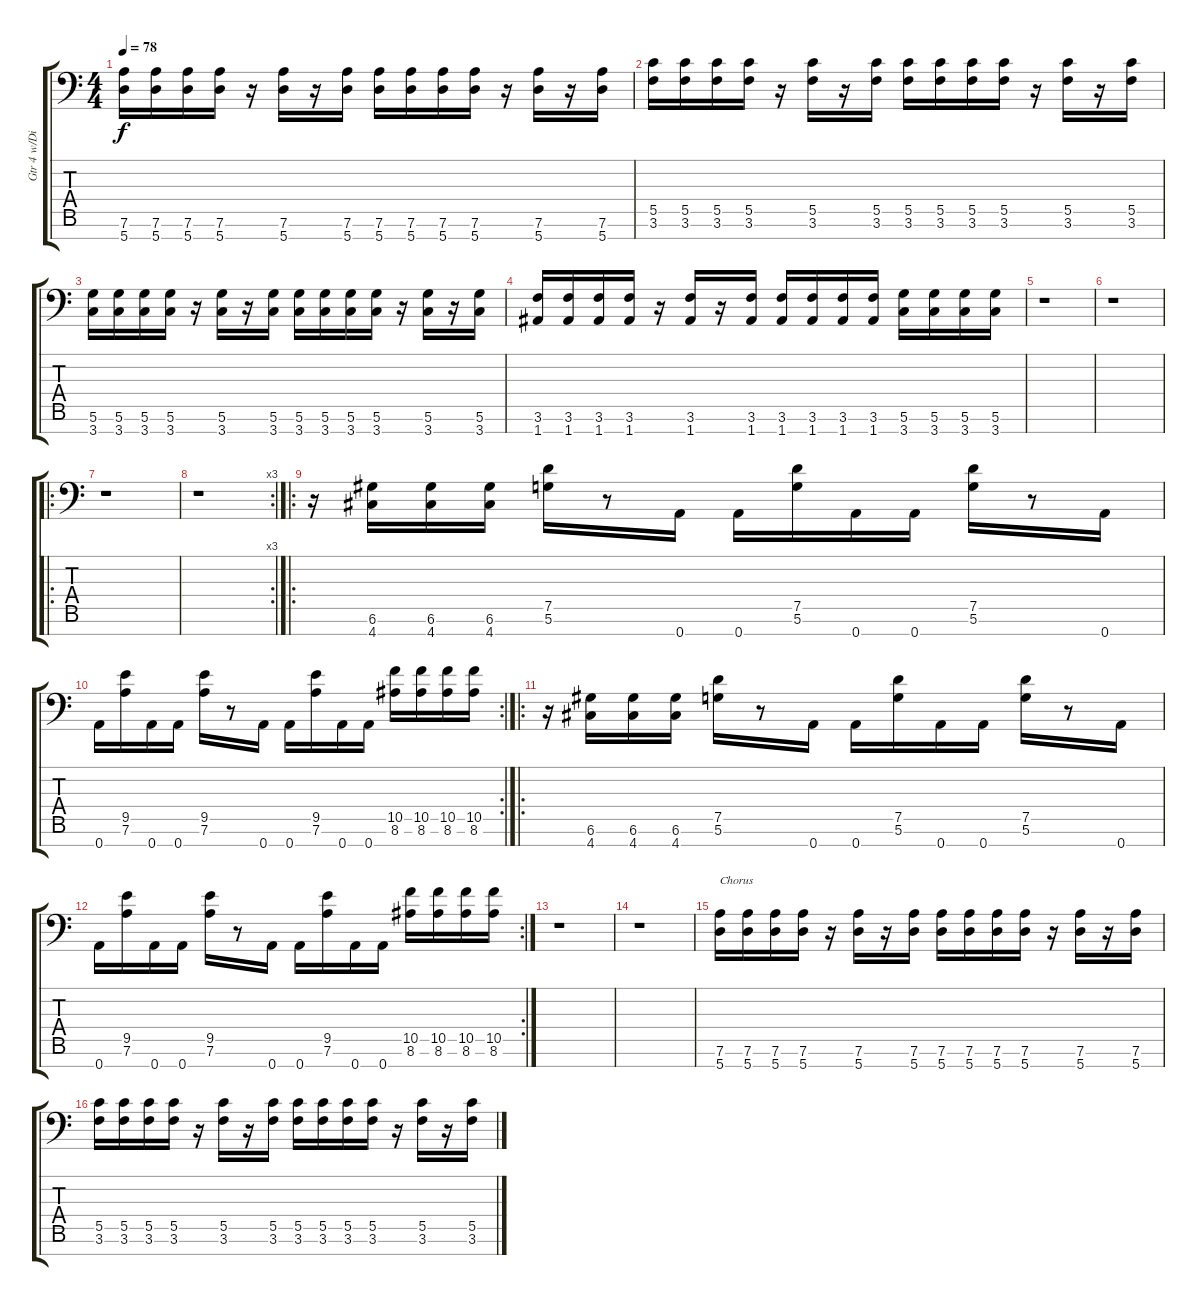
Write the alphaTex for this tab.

\track ("Gtr 4 w/Dist." "Gtr 4 w/Di") {instrument distortionguitar}
\staff {score tabs}
\tuning (D4 A3 F3 C3 G2 D2 A1) {hide}
\ts (4 4)
\tempo 78
\clef f4
\ks c
(7.6 5.7).16{dy f} (7.6 5.7).16 (7.6 5.7).16 (7.6 5.7).16 r.16 (7.6 5.7).16 r.16 (7.6 5.7).16 (7.6 5.7).16 (7.6 5.7).16 (7.6 5.7).16 (7.6 5.7).16 r.16 (7.6 5.7).16 r.16 (7.6 5.7).16 |
(5.5 3.6).16 (5.5 3.6).16 (5.5 3.6).16 (5.5 3.6).16 r.16 (5.5 3.6).16 r.16 (5.5 3.6).16 (5.5 3.6).16 (5.5 3.6).16 (5.5 3.6).16 (5.5 3.6).16 r.16 (5.5 3.6).16 r.16 (5.5 3.6).16 |
(5.6 3.7).16 (5.6 3.7).16 (5.6 3.7).16 (5.6 3.7).16 r.16 (5.6 3.7).16 r.16 (5.6 3.7).16 (5.6 3.7).16 (5.6 3.7).16 (5.6 3.7).16 (5.6 3.7).16 r.16 (5.6 3.7).16 r.16 (5.6 3.7).16 |
(3.6 1.7).16 (3.6 1.7).16 (3.6 1.7).16 (3.6 1.7).16 r.16 (3.6 1.7).16 r.16 (3.6 1.7).16 (3.6 1.7).16 (3.6 1.7).16 (3.6 1.7).16 (3.6 1.7).16 (5.6 3.7).16 (5.6 3.7).16 (5.6 3.7).16 (5.6 3.7).16 |
r.1 |
r.1 |
\ro
r.1 |
\rc 3
r.1 |
\ro
r.16 (6.6 4.7).16 (6.6 4.7).16 (6.6 4.7).16 (7.5 5.6).16 r.8 0.7.16 0.7.16 (7.5 5.6).16 0.7.16 0.7.16 (7.5 5.6).16 r.8 0.7.16 |
\rc 2
0.7.16 (9.5 7.6).16 0.7.16 0.7.16 (9.5 7.6).16 r.8 0.7.16 0.7.16 (9.5 7.6).16 0.7.16 0.7.16 (10.5 8.6).16 (10.5 8.6).16 (10.5 8.6).16 (10.5 8.6).16 |
\ro
r.16 (6.6 4.7).16 (6.6 4.7).16 (6.6 4.7).16 (7.5 5.6).16 r.8 0.7.16 0.7.16 (7.5 5.6).16 0.7.16 0.7.16 (7.5 5.6).16 r.8 0.7.16 |
\rc 2
0.7.16 (9.5 7.6).16 0.7.16 0.7.16 (9.5 7.6).16 r.8 0.7.16 0.7.16 (9.5 7.6).16 0.7.16 0.7.16 (10.5 8.6).16 (10.5 8.6).16 (10.5 8.6).16 (10.5 8.6).16 |
r.1 |
r.1 |
(7.6 5.7).16{txt "Chorus"} (7.6 5.7).16 (7.6 5.7).16 (7.6 5.7).16 r.16 (7.6 5.7).16 r.16 (7.6 5.7).16 (7.6 5.7).16 (7.6 5.7).16 (7.6 5.7).16 (7.6 5.7).16 r.16 (7.6 5.7).16 r.16 (7.6 5.7).16 |
(5.5 3.6).16 (5.5 3.6).16 (5.5 3.6).16 (5.5 3.6).16 r.16 (5.5 3.6).16 r.16 (5.5 3.6).16 (5.5 3.6).16 (5.5 3.6).16 (5.5 3.6).16 (5.5 3.6).16 r.16 (5.5 3.6).16 r.16 (5.5 3.6).16
